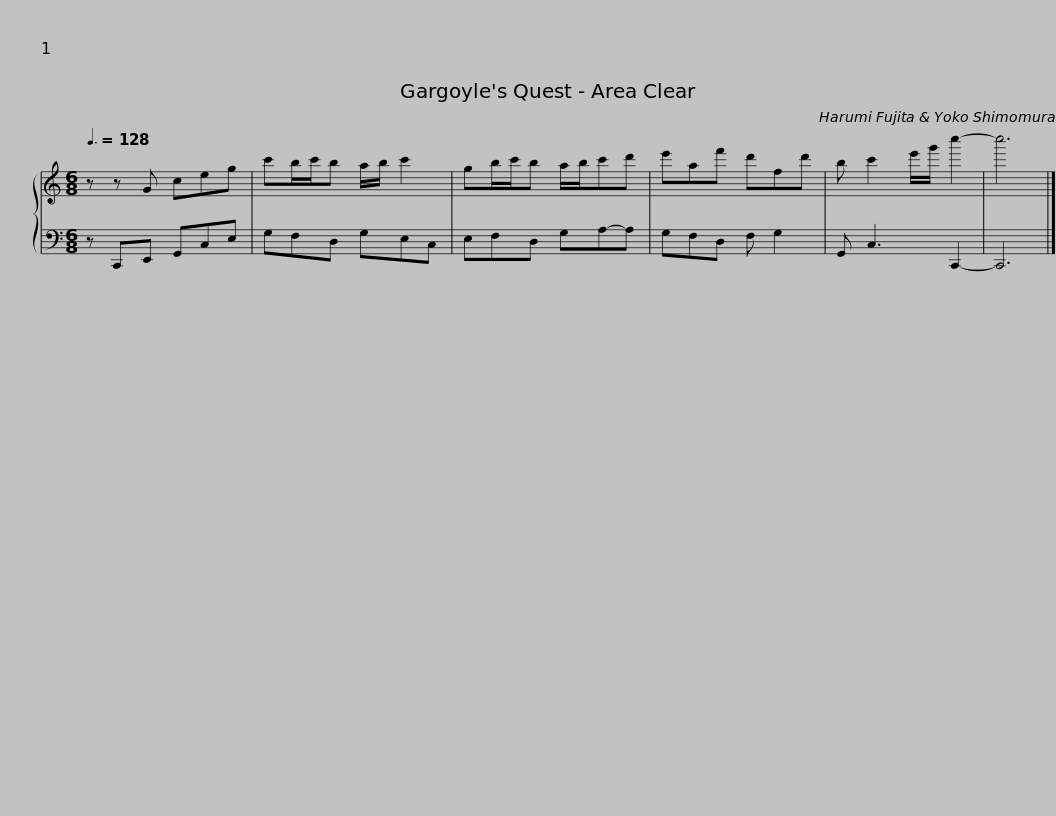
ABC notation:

X:1
%%score { 1 | 2 }
L:1/8
Q:3/8=128
M:6/8
I:linebreak $
K:C
V:1 treble
V:2 bass
V:1
 z z G ceg | c'b/c'/b a/b/ c'2 | gb/c'/b a/b/c'd' | e'af' d'fd' | b c'2 e'/g'/ c''2- | %5
 c''6 |] %6
V:2
 z C,,E,, G,,C,E, | G,F,D, G,E,C, | E,F,D, G,A,-A, | G,F,D, F, G,2 | G,, C,3 C,,2- | %5
 C,,6 |] %6
